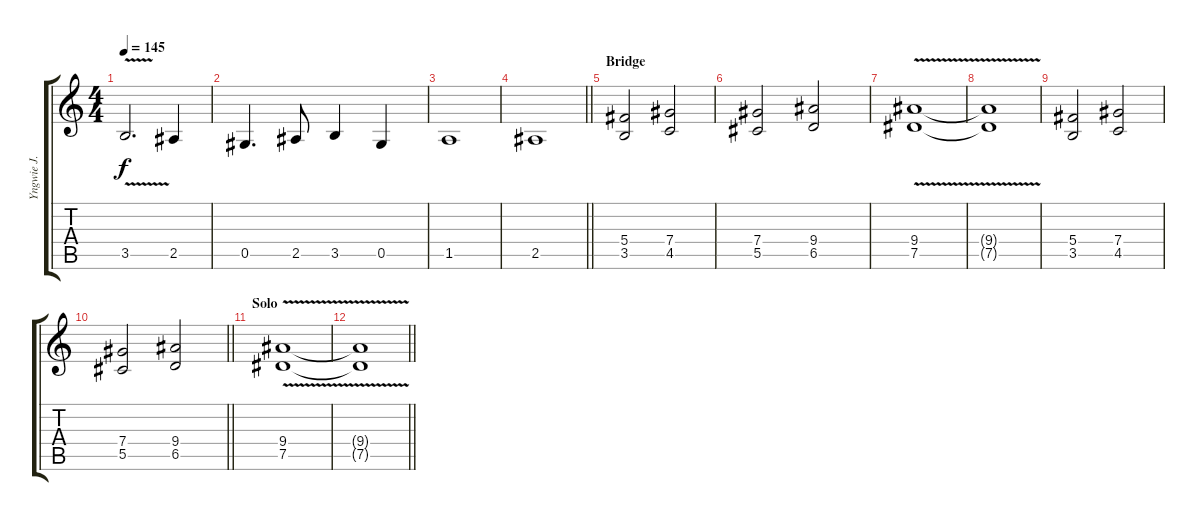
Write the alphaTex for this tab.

\track ("Yngwie J. Malmsteen" "Yngwie J. ") {instrument overdrivenguitar}
\staff {score tabs}
\tuning (Eb4 Bb3 Gb3 Db3 Ab2 Eb2) {hide}
\ts (4 4)
\tempo 145
\clef g2
\ks c
3.5{v}.2{d dy f} 2.5.4 |
0.5.4{d} 2.5.8 3.5.4 0.5.4 |
1.5.1 |
\barLineRight lightlight
2.5.1 |
\section ("" "Bridge")
(5.4 3.5).2 (7.4 4.5).2 |
(7.4 5.5).2 (9.4 6.5).2 |
(9.4 7.5{v}).1 |
(9.4{t} 7.5{t}).1 |
(5.4 3.5).2 (7.4 4.5).2 |
\barLineRight lightlight
(7.4 5.5).2 (9.4 6.5).2 |
\section ("" "Solo")
(9.4 7.5{v}).1 |
\barLineRight lightlight
(9.4{t} 7.5{t}).1
